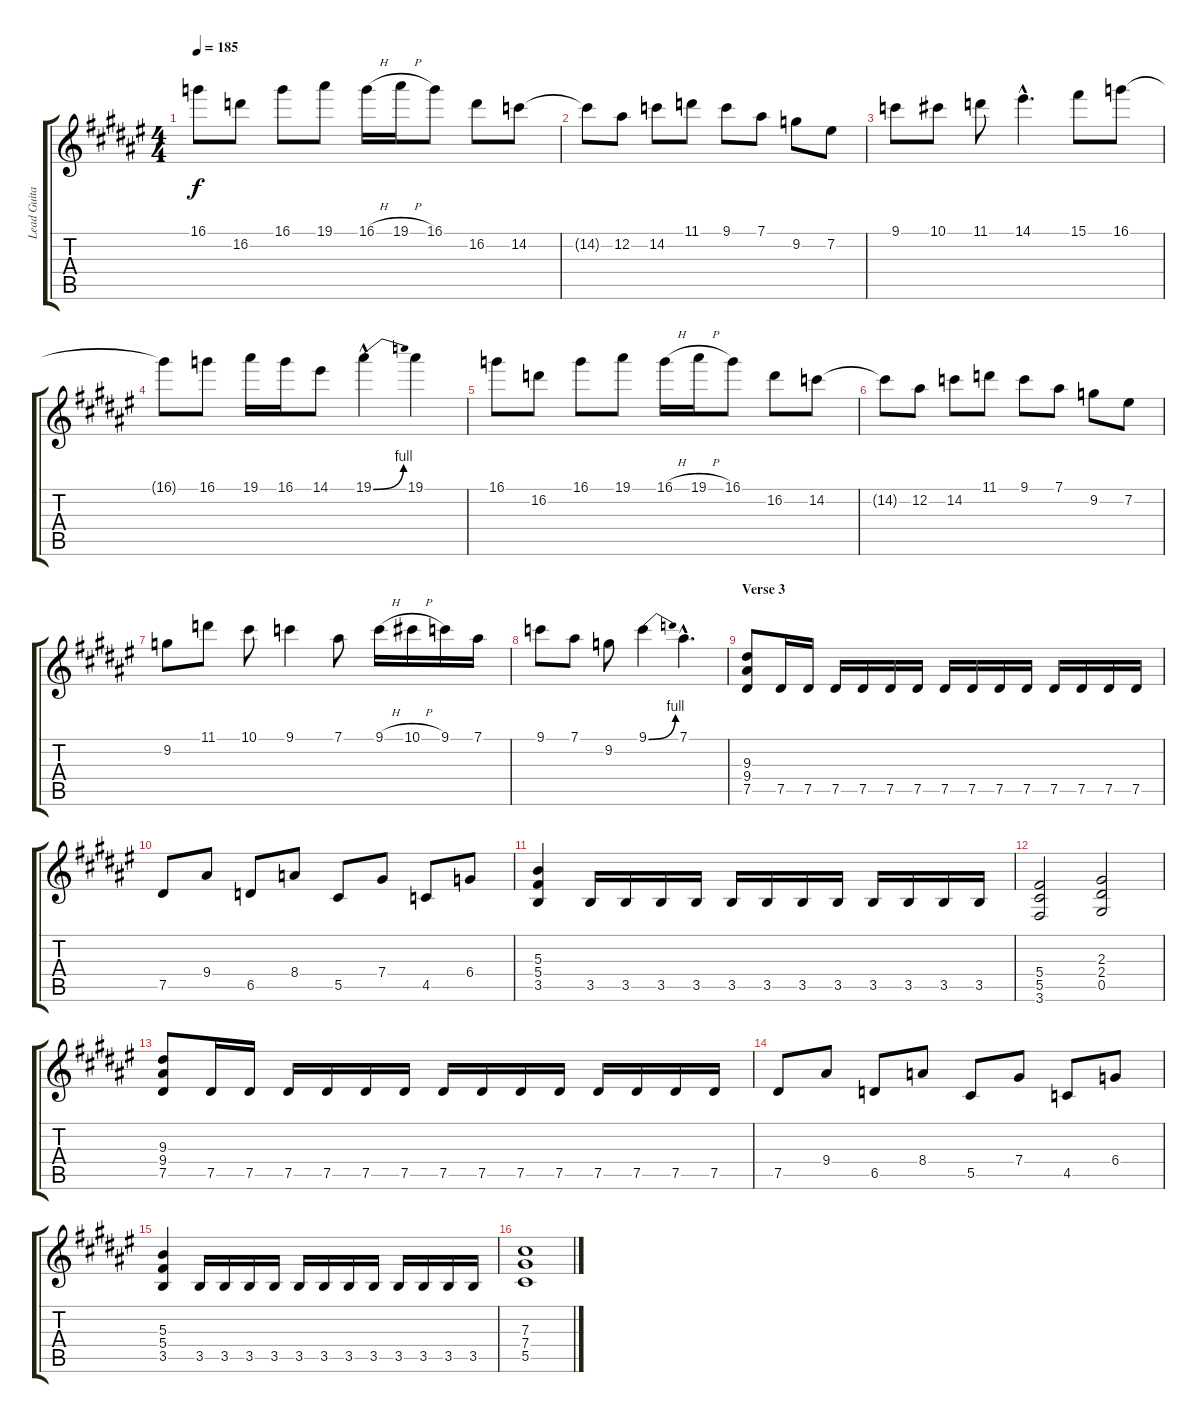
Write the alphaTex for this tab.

\track ("Lead Guitar" "Lead Guita") {instrument distortionguitar}
\staff {score tabs}
\tuning (Eb4 Bb3 Gb3 Db3 Ab2 Eb2) {hide}
\ts (4 4)
\tempo 185
\clef g2
\ks d#minor
16.1.8{dy f} 16.2.8 16.1.8 19.1.8 16.1{h}.16 19.1{h}.16 16.1.8 16.2.8 14.2.8 |
14.2{t}.8 12.2.8 14.2.8 11.1.8 9.1.8 7.1.8 9.2.8 7.2.8 |
9.1.8 10.1.8 11.1.8 14.1{hac}.4{d} 15.1.8 16.1.8 |
16.1{t}.8 16.1.8 19.1.16 16.1.16 14.1.8 19.1{be (bend 0 0 60 4) hac}.4 19.1.4 |
16.1.8 16.2.8 16.1.8 19.1.8 16.1{h}.16 19.1{h}.16 16.1.8 16.2.8 14.2.8 |
14.2{t}.8 12.2.8 14.2.8 11.1.8 9.1.8 7.1.8 9.2.8 7.2.8 |
9.2.8 11.1.8 10.1.8 9.1.4 7.1.8 9.1{h}.16 10.1{h}.16 9.1.16 7.1.16 |
9.1.8 7.1.8 9.2.8 9.1{be (bend 0 0 60 4)}.4 7.1{hac}.4{d} |
\section ("" "Verse 3")
(9.3 9.4 7.5).8 7.5.16 7.5.16 7.5.16 7.5.16 7.5.16 7.5.16 7.5.16 7.5.16 7.5.16 7.5.16 7.5.16 7.5.16 7.5.16 7.5.16 |
7.5.8 9.4.8 6.5.8 8.4.8 5.5.8 7.4.8 4.5.8 6.4.8 |
(5.3 5.4 3.5).4 3.5.16 3.5.16 3.5.16 3.5.16 3.5.16 3.5.16 3.5.16 3.5.16 3.5.16 3.5.16 3.5.16 3.5.16 |
(5.4 5.5 3.6).2 (2.3 2.4 0.5).2 |
(9.3 9.4 7.5).8 7.5.16 7.5.16 7.5.16 7.5.16 7.5.16 7.5.16 7.5.16 7.5.16 7.5.16 7.5.16 7.5.16 7.5.16 7.5.16 7.5.16 |
7.5.8 9.4.8 6.5.8 8.4.8 5.5.8 7.4.8 4.5.8 6.4.8 |
(5.3 5.4 3.5).4 3.5.16 3.5.16 3.5.16 3.5.16 3.5.16 3.5.16 3.5.16 3.5.16 3.5.16 3.5.16 3.5.16 3.5.16 |
(7.3 7.4 5.5).1
